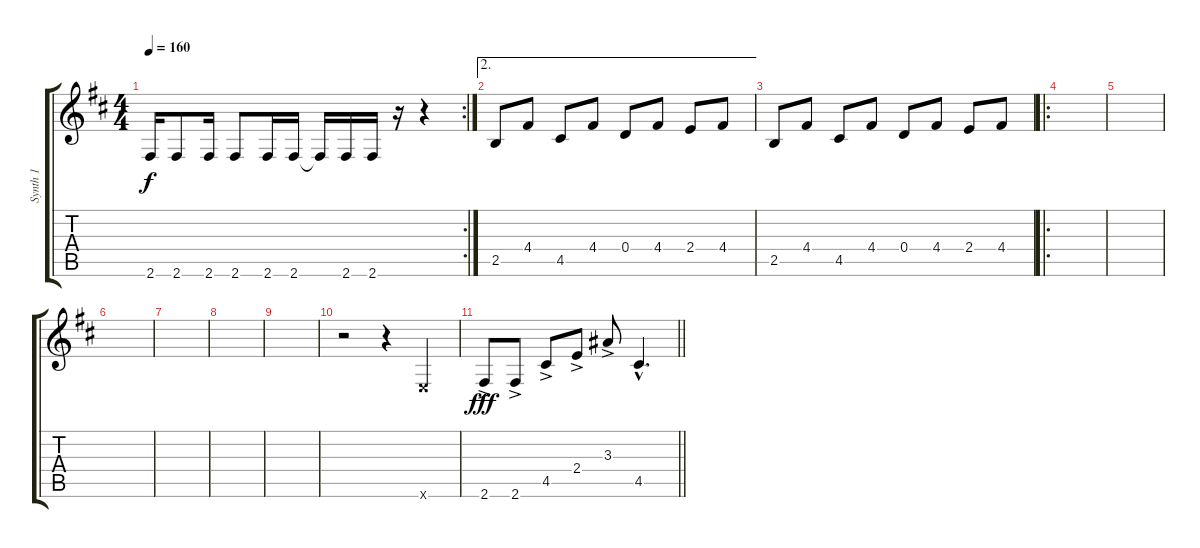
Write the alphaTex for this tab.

\track ("Synth 1" "Synth 1") {instrument synthbass1}
\staff {score tabs}
\tuning (E4 B3 G3 D3 A2 E2) {hide}
\rc 2
\ts (4 4)
\tempo 160
\clef g2
\ks d
2.6.16{dy f} 2.6.8 2.6.16 2.6.8 2.6.16 2.6.16 2.6{t}.16 2.6.16 2.6.16 r.16 r.4 |
\ae 2
2.5.8 4.4.8 4.5.8 4.4.8 0.4.8 4.4.8 2.4.8 4.4.8 |
2.5.8 4.4.8 4.5.8 4.4.8 0.4.8 4.4.8 2.4.8 4.4.8 |
\ro
|
|
|
|
|
|
r.2 r.4 0.6{x}.4{instrument distortionguitar} |
\barLineRight lightlight
2.6{ac}.8{dy fff} 2.6{ac}.8 4.5{ac}.8 2.4{ac}.8 3.3{ac}.8 4.5{hac}.4{d}
